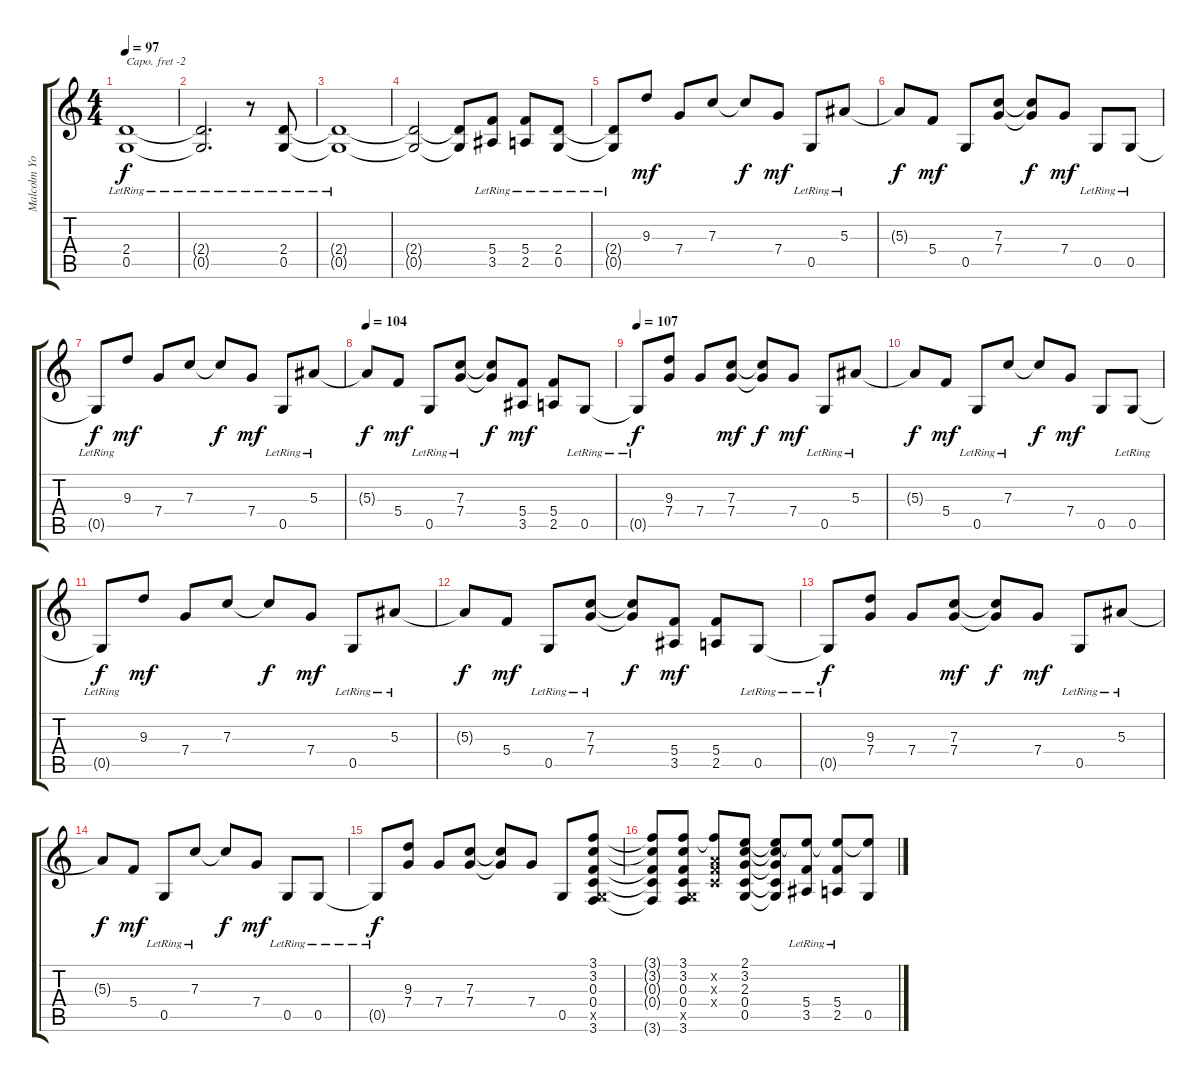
\track ("Malcolm Young" "Malcolm Yo") {instrument overdrivenguitar}
\staff {score tabs}
\capo -2
\tuning (E4 B3 G3 D3 A2 E2) {hide}
\ts (4 4)
\tempo 97
\clef g2
\ks c
(2.4{lr t} 0.5{lr t}).1{dy f} |
(2.4{lr t} 0.5{lr t}).2{d} r.8 (2.4{lr} 0.5{lr}).8 |
(2.4{lr t} 0.5{lr t}).1 |
(2.4{t} 0.5{t}).2 (2.4{t} 0.5{t}).8 (5.4{lr} 3.5{lr}).8 (5.4{lr} 2.5{lr}).8 (2.4{lr} 0.5{lr}).8 |
(2.4{lr t} 0.5{lr t}).8 9.3.8{dy mf} 7.4.8 7.3.8 7.3{t}.8{dy f} 7.4.8{dy mf} 0.5{lr}.8 5.3{lr}.8 |
5.3{t}.8{dy f} 5.4.8{dy mf} 0.5.8 (7.3 7.4).8 (7.3{t} 7.4{t}).8{dy f} 7.4.8{dy mf} 0.5{lr}.8 0.5{lr}.8 |
0.5{lr t}.8{dy f} 9.3.8{dy mf} 7.4.8 7.3.8 7.3{t}.8{dy f} 7.4.8{dy mf} 0.5{lr}.8 5.3{lr}.8 |
\tempo 104
5.3{t}.8{dy f} 5.4.8{dy mf} 0.5{lr}.8 (7.3{lr} 7.4{lr}).8 (7.3{t} 7.4{t}).8{dy f} (5.4 3.5).8{dy mf} (5.4 2.5).8 0.5{lr}.8 |
\tempo 107
0.5{lr t}.8{dy f} (9.3 7.4).8 7.4.8 (7.3 7.4).8{dy mf} (7.3{t} 7.4{t}).8{dy f} 7.4.8{dy mf} 0.5{lr}.8 5.3{lr}.8 |
5.3{t}.8{dy f} 5.4.8{dy mf} 0.5{lr}.8 7.3{lr}.8 7.3{t}.8{dy f} 7.4.8{dy mf} 0.5.8 0.5{lr}.8 |
0.5{lr t}.8{dy f} 9.3.8{dy mf} 7.4.8 7.3.8 7.3{t}.8{dy f} 7.4.8{dy mf} 0.5{lr}.8 5.3{lr}.8 |
5.3{t}.8{dy f} 5.4.8{dy mf} 0.5{lr}.8 (7.3{lr} 7.4{lr}).8 (7.3{t} 7.4{t}).8{dy f} (5.4 3.5).8{dy mf} (5.4 2.5).8 0.5{lr}.8 |
0.5{lr t}.8{dy f} (9.3 7.4).8 7.4.8 (7.3 7.4).8{dy mf} (7.3{t} 7.4{t}).8{dy f} 7.4.8{dy mf} 0.5{lr}.8 5.3{lr}.8 |
5.3{t}.8{dy f} 5.4.8{dy mf} 0.5{lr}.8 7.3{lr}.8 7.3{t}.8{dy f} 7.4.8{dy mf} 0.5{lr}.8 0.5{lr}.8 |
0.5{lr t}.8{dy f} (9.3 7.4).8 7.4.8 (7.3 7.4).8 (7.3{t} 7.4{t}).8 7.4.8 0.5.8 (3.1 3.2 0.3 0.4 0.5{x} 3.6).8 |
(3.1{t} 3.2{t} 0.3{t} 0.4{t} 3.6{t}).8 (3.1 3.2 0.3 0.4 0.5{x} 3.6).8 (3.1{t} 0.2{x} 0.3{x} 0.4{x}).8 (2.1 3.2 2.3 0.4 0.5).8 (2.1{t} 3.2{t} 2.3{t} 0.4{t} 0.5{t}).8 (2.1{t} 5.4{lr} 3.5{lr}).8 (2.1{t} 5.4{lr} 2.5{lr}).8 (2.1{t} 0.5).8
